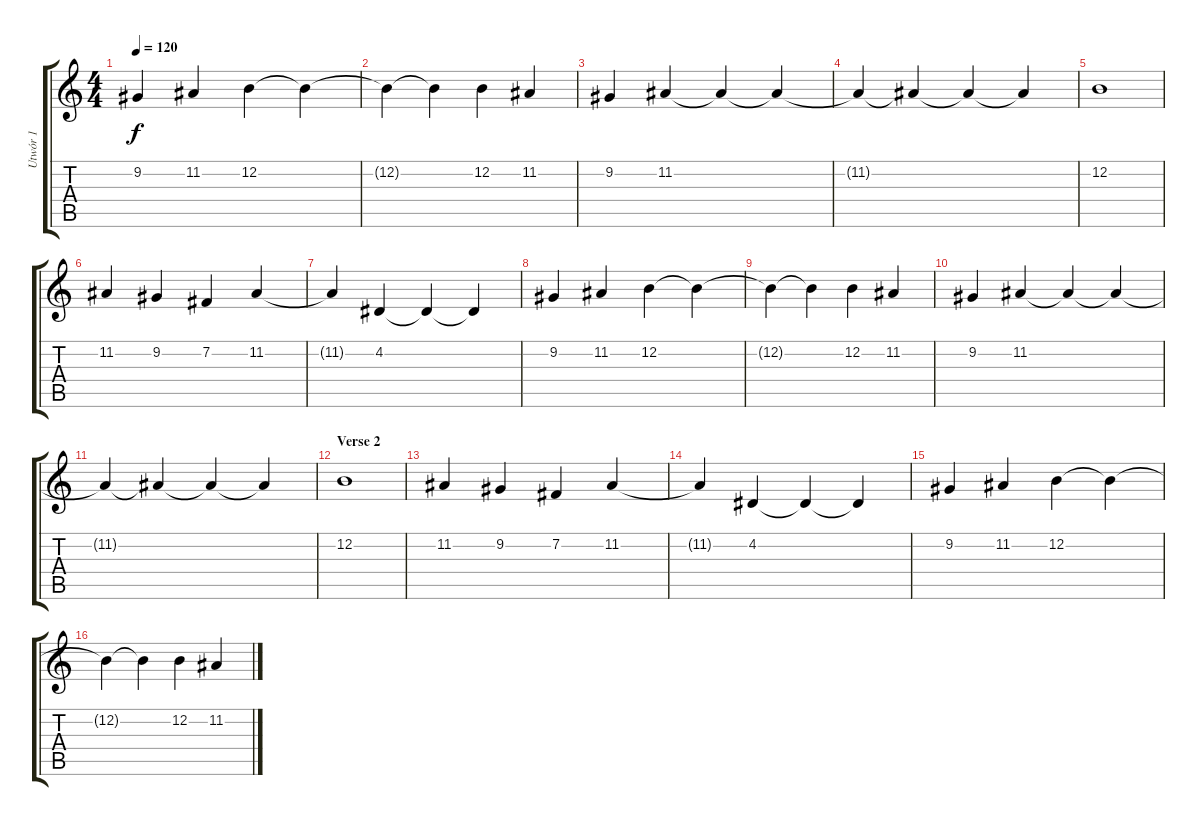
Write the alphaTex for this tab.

\track ("Utwór 1" "Utwór 1") {instrument pad8sweep}
\staff {score tabs}
\tuning (E4 B3 G3 D3 A2 E2) {hide}
\ts (4 4)
\tempo 120
\clef g2
\ks c
9.2.4{dy f} 11.2.4 12.2.4 12.2{t}.4 |
12.2{t}.4 12.2{t}.4 12.2.4 11.2.4 |
9.2.4 11.2.4 11.2{t}.4 11.2{t}.4 |
11.2{t}.4 11.2{t}.4 11.2{t}.4 11.2{t}.4 |
12.2.1 |
11.2.4 9.2.4 7.2.4 11.2.4 |
11.2{t}.4 4.2.4 4.2{t}.4 4.2{t}.4 |
9.2.4 11.2.4 12.2.4 12.2{t}.4 |
12.2{t}.4 12.2{t}.4 12.2.4 11.2.4 |
9.2.4 11.2.4 11.2{t}.4 11.2{t}.4 |
11.2{t}.4 11.2{t}.4 11.2{t}.4 11.2{t}.4 |
\section ("" "Verse 2")
12.2.1 |
11.2.4 9.2.4 7.2.4 11.2.4 |
11.2{t}.4 4.2.4 4.2{t}.4 4.2{t}.4 |
9.2.4 11.2.4 12.2.4 12.2{t}.4 |
12.2{t}.4 12.2{t}.4 12.2.4 11.2.4
